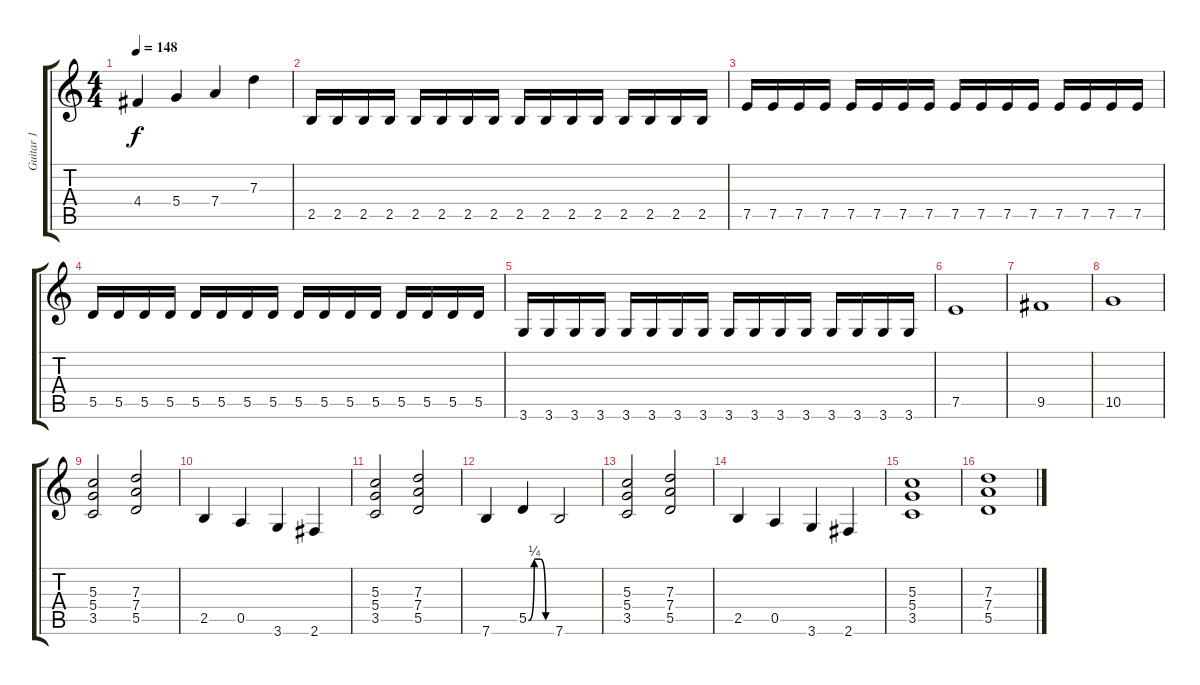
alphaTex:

\track ("Guitar 1" "Guitar 1") {instrument distortionguitar}
\staff {score tabs}
\tuning (E4 B3 G3 D3 A2 E2) {hide}
\ts (4 4)
\tempo 148
\clef g2
\ks c
4.4.4{dy f} 5.4.4 7.4.4 7.3.4 |
2.5.16 2.5.16 2.5.16 2.5.16 2.5.16 2.5.16 2.5.16 2.5.16 2.5.16 2.5.16 2.5.16 2.5.16 2.5.16 2.5.16 2.5.16 2.5.16 |
7.5.16 7.5.16 7.5.16 7.5.16 7.5.16 7.5.16 7.5.16 7.5.16 7.5.16 7.5.16 7.5.16 7.5.16 7.5.16 7.5.16 7.5.16 7.5.16 |
5.5.16 5.5.16 5.5.16 5.5.16 5.5.16 5.5.16 5.5.16 5.5.16 5.5.16 5.5.16 5.5.16 5.5.16 5.5.16 5.5.16 5.5.16 5.5.16 |
3.6.16 3.6.16 3.6.16 3.6.16 3.6.16 3.6.16 3.6.16 3.6.16 3.6.16 3.6.16 3.6.16 3.6.16 3.6.16 3.6.16 3.6.16 3.6.16 |
7.5.1 |
9.5.1 |
10.5.1 |
(5.3 5.4 3.5).2 (7.3 7.4 5.5).2 |
2.5.4 0.5.4 3.6.4 2.6.4 |
(5.3 5.4 3.5).2 (7.3 7.4 5.5).2 |
7.6.4 5.5{be (custom 0 0 15 1 30 1 45 0 60 0)}.4 7.6.2 |
(5.3 5.4 3.5).2 (7.3 7.4 5.5).2 |
2.5.4 0.5.4 3.6.4 2.6.4 |
(5.3 5.4 3.5).1 |
(7.3 7.4 5.5).1
